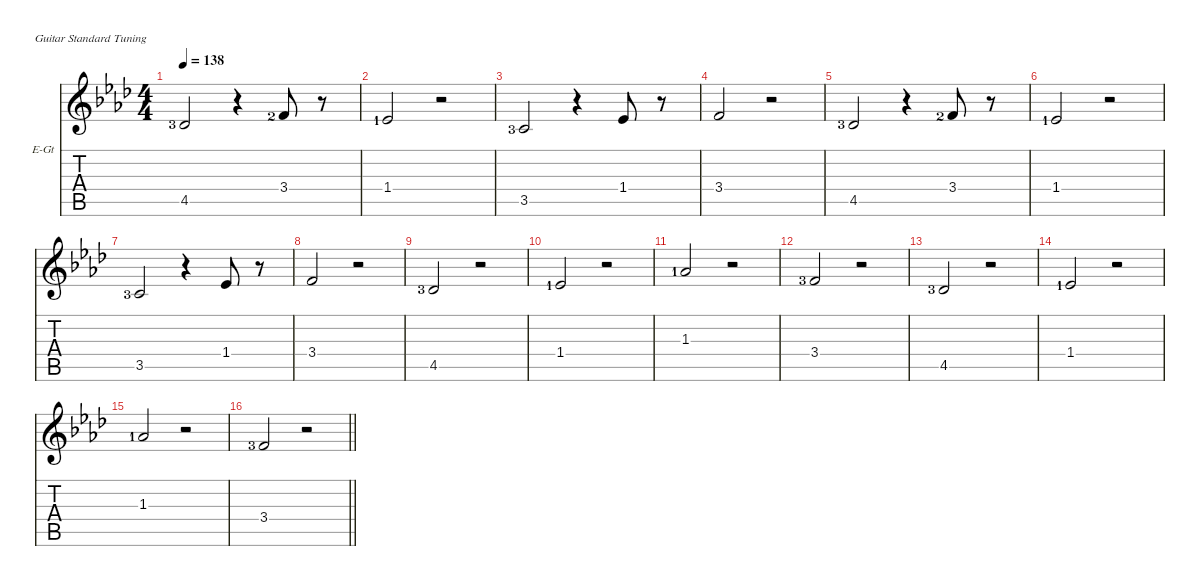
\defaultSystemsLayout 4
\hideDynamics
\bracketExtendMode nobrackets
\firstSystemTrackNameOrientation horizontal
\otherSystemsTrackNameOrientation horizontal
\track ("basic riff 02 UNUSED" "E-Gt") {instrument electricguitarclean}
\staff {score tabs}
\tuning (E4 B3 G3 D3 A2 E2)
\ts (4 4)
\tempo 138
\clef g2
\scale
0.25
\ks ab
4.5{lf 4 acc b}.2{dy mf} r.4 3.4{lf 3 acc forcenatural}.8 r.8 |
\scale
0.25 1.4{lf 2 acc b}.2 r.2 |
\scale
0.25 3.5{lf 4 acc forcenatural}.2 r.4 1.4{acc b}.8 r.8 |
\scale
0.25 3.4{acc forcenatural}.2 r.2 |
\scale
0.25 4.5{lf 4 acc b}.2 r.4 3.4{lf 3 acc forcenatural}.8 r.8 |
\scale
0.25 1.4{lf 2 acc b}.2 r.2 |
\scale
0.25 3.5{lf 4 acc forcenatural}.2 r.4 1.4{acc b}.8 r.8 |
\scale
0.25 3.4{acc forcenatural}.2 r.2 |
\scale
0.25 4.5{lf 4 acc b}.2 r.2 |
\scale
0.25 1.4{lf 2 acc b}.2 r.2 |
\scale
0.25 1.3{lf 2 acc b}.2 r.2 |
\scale
0.25 3.4{lf 4 acc forcenatural}.2 r.2 |
\scale
0.25 4.5{lf 4 acc b}.2 r.2 |
\scale
0.25 1.4{lf 2 acc b}.2 r.2 |
\scale
0.25 1.3{lf 2 acc b}.2 r.2 |
\scale
0.25
\barLineRight lightlight
3.4{lf 4 acc forcenatural}.2 r.2
